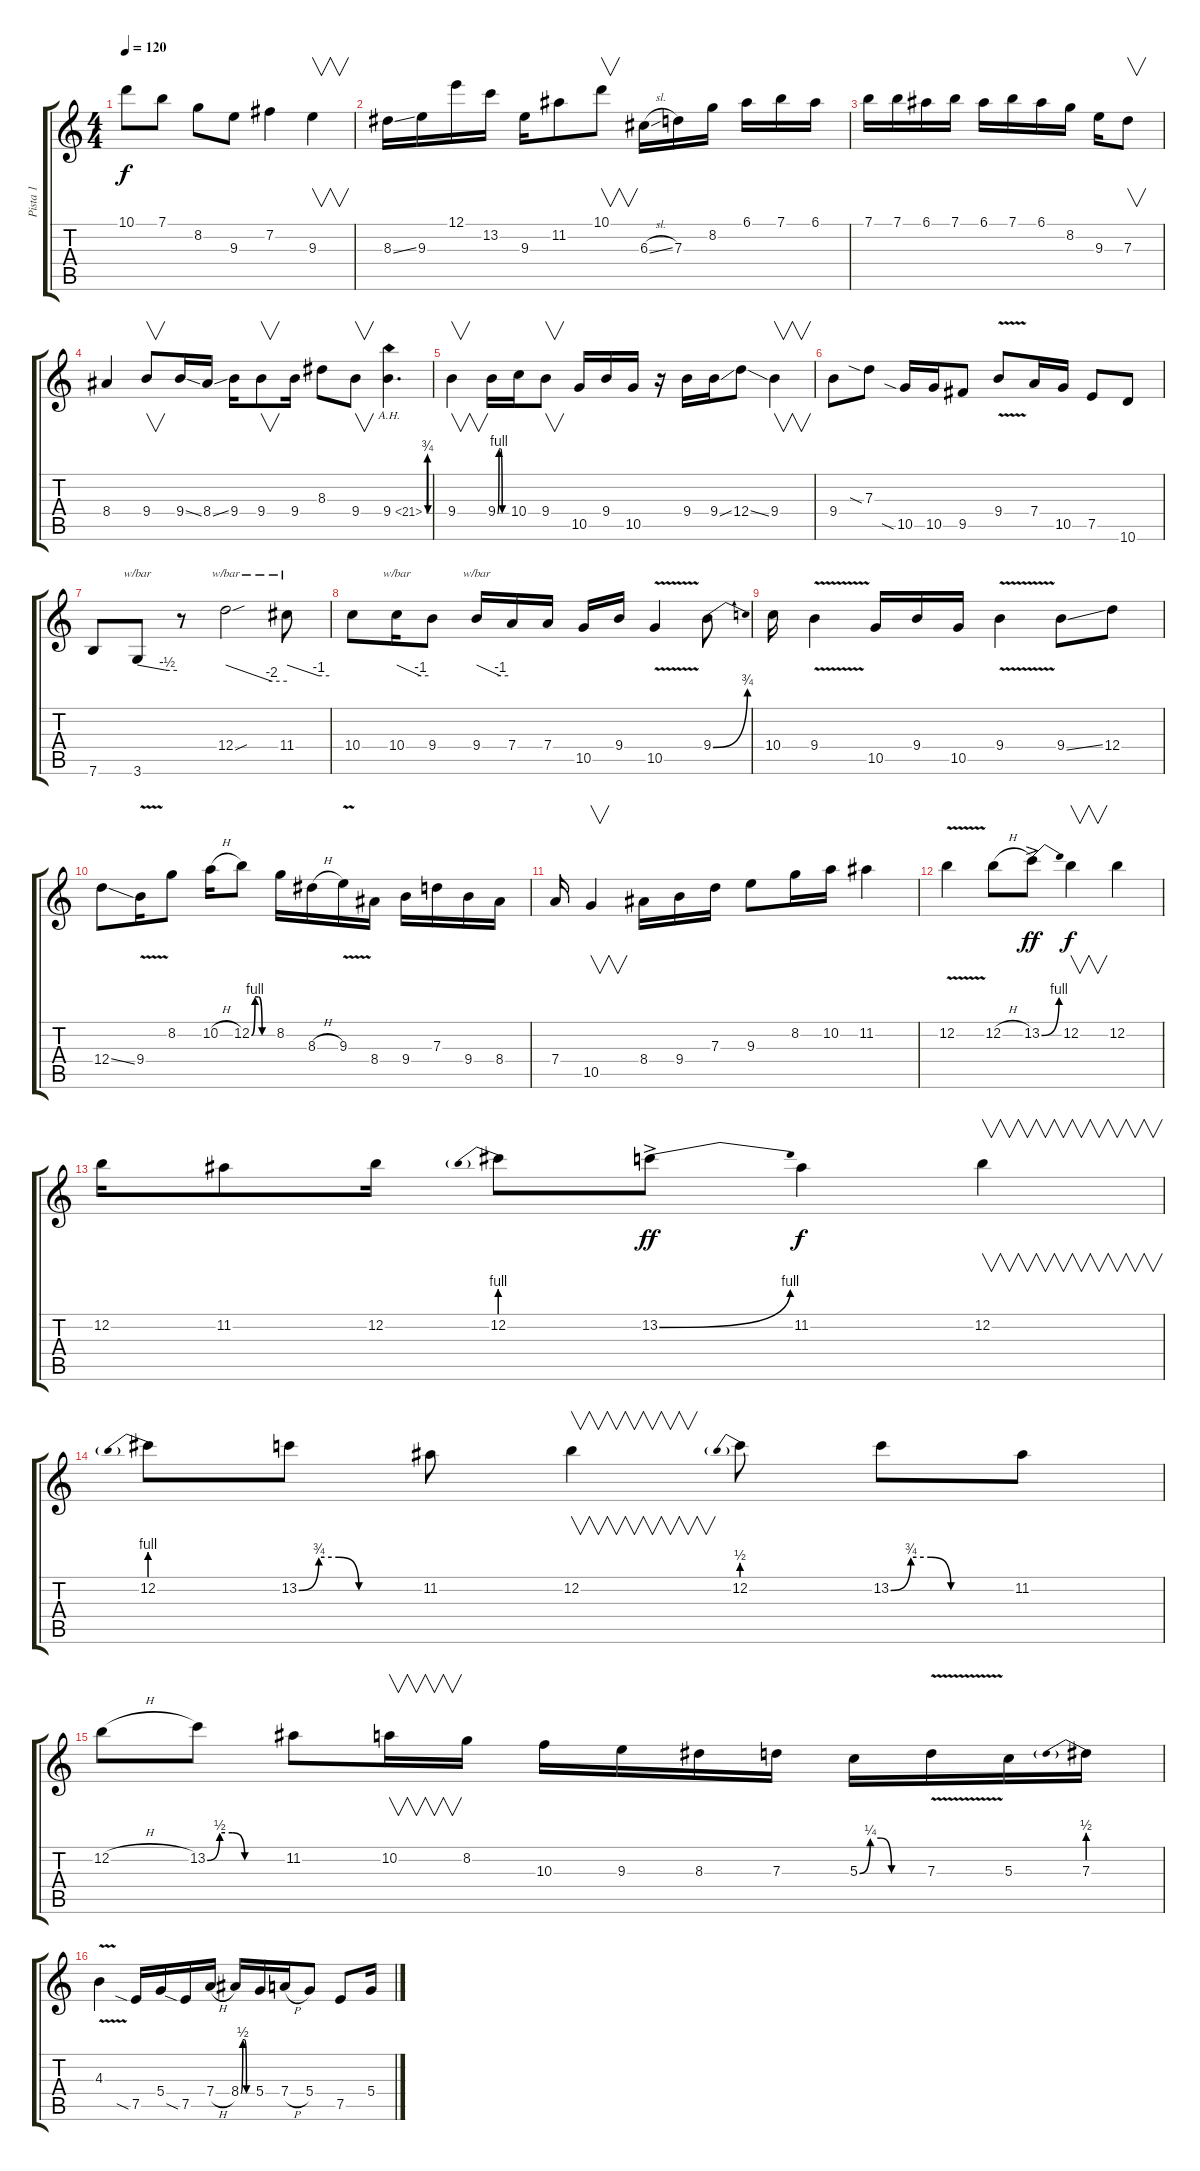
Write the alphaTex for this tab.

\track ("Pista 1" "Pista 1") {instrument acousticguitarsteel}
\staff {score tabs}
\tuning (E4 B3 G3 D3 A2 E2) {hide}
\ts (4 4)
\tempo 120
\clef g2
\ks c
10.1.8{dy f instrument acousticguitarsteel} 7.1.8 8.2.8 9.3.8 7.2.4 9.3.4{v} |
8.3{ss}.16 9.3.16 12.1.16 13.2.16 9.3.16 11.2.8 10.1.8{v} 6.3{sl}.16 7.3.16 8.2.16 6.1.16 7.1.16 6.1.16 |
7.1.16 7.1.16 6.1.16 7.1.16 6.1.16 7.1.16 6.1.16 8.2.16 9.3.16 7.3.8{v} |
8.4.4 9.4.8{v} 9.4{ss}.16 8.4{ss}.16 9.4.16 9.4.8{v} 9.4.16 8.3.8 9.4.8{v} 9.4{be (custom 0 0 10 3 20 3 30 0 60 0) ah 12}.4{d} |
9.4.4{v} 9.4{be (custom 0 0 10 4 20 4 30 0 60 0)}.16 10.4.16 9.4.8{v} 10.5.16 9.4.16 10.5.16 r.16 9.4.16 9.4{ss}.16 12.4{ss}.8 9.4.4{v} |
9.4.8 7.3{sia}.8 10.5{sia}.16 10.5.16 9.5.8 9.4{v}.8 7.4.16 10.5.16 7.5.8 10.6.8 |
7.6.8 3.6.8{tbe (custom default 0 0 45 -2 60 -2)} r.8 12.4{sou}.2{tbe (custom default 0 0 45 -8 60 -8)} 11.4.8{tbe (custom default 0 0 45 -4 60 -4)} |
10.4.8 10.4.16{tbe (custom default 0 0 45 -4 60 -4)} 9.4.8 9.4.16{tbe (custom default 0 0 45 -4 60 -4)} 7.4.16 7.4.16 10.5.16 9.4.16 10.5{v}.4 9.4{be (bend 0 0 60 3)}.8 |
10.4.16 9.4{v}.4 10.5.16 9.4.16 10.5.16 9.4{v}.4 9.4{ss}.8 12.4.8 |
12.4{ss}.8 9.4{v}.16 8.2.8 10.2{h}.16 12.2{be (custom 0 0 10 4 20 4 30 0 60 0)}.8 8.2.16 8.3{h}.16 9.3{v}.16 8.4.16 9.4.16 7.3.16 9.4.16 8.4.16 |
7.4.16 10.5.4{v} 8.4.16 9.4.16 7.3.16 9.3.8 8.2.16 10.2.16 11.2.4 |
12.2{v}.4 12.2{h}.8 13.2{be (bend 0 0 60 4) ac}.8{dy ff} 12.2.4{v dy f} 12.2.4 |
12.2.16 11.2.8 12.2.16 12.2{be (prebend 0 4 60 4)}.8 13.2{be (bend 0 0 60 4) ac}.8{dy ff} 11.2.4{dy f} 12.2.4{v} |
12.2{be (prebend 0 4 60 4)}.8 13.2{be (custom 0 0 10 3 20 3 30 0 60 0)}.8 11.2.8 12.2.4{v} 12.2{be (prebend 0 2 60 2)}.8 13.2{be (custom 0 0 10 3 20 3 30 0 60 0)}.8 11.2.8 |
12.2{h}.8 13.2{be (custom 0 0 10 2 20 2 30 0 60 0)}.8 11.2.8 10.2.16{v} 8.2.16 10.3.16 9.3.16 8.3.16 7.3.16 5.3{be (custom 0 0 10 1 20 1 30 0 60 0)}.16 7.3{v}.16 5.3.16 7.3{be (prebend 0 2 60 2)}.16 |
4.3{v}.4 7.5{sia}.16 5.4.16 7.5{sia}.16 7.4{h}.16 8.4{be (custom 0 0 10 2 20 2 30 0 60 0)}.16 5.4.16 7.4{h}.16 5.4.8 7.5.8 5.4.16
